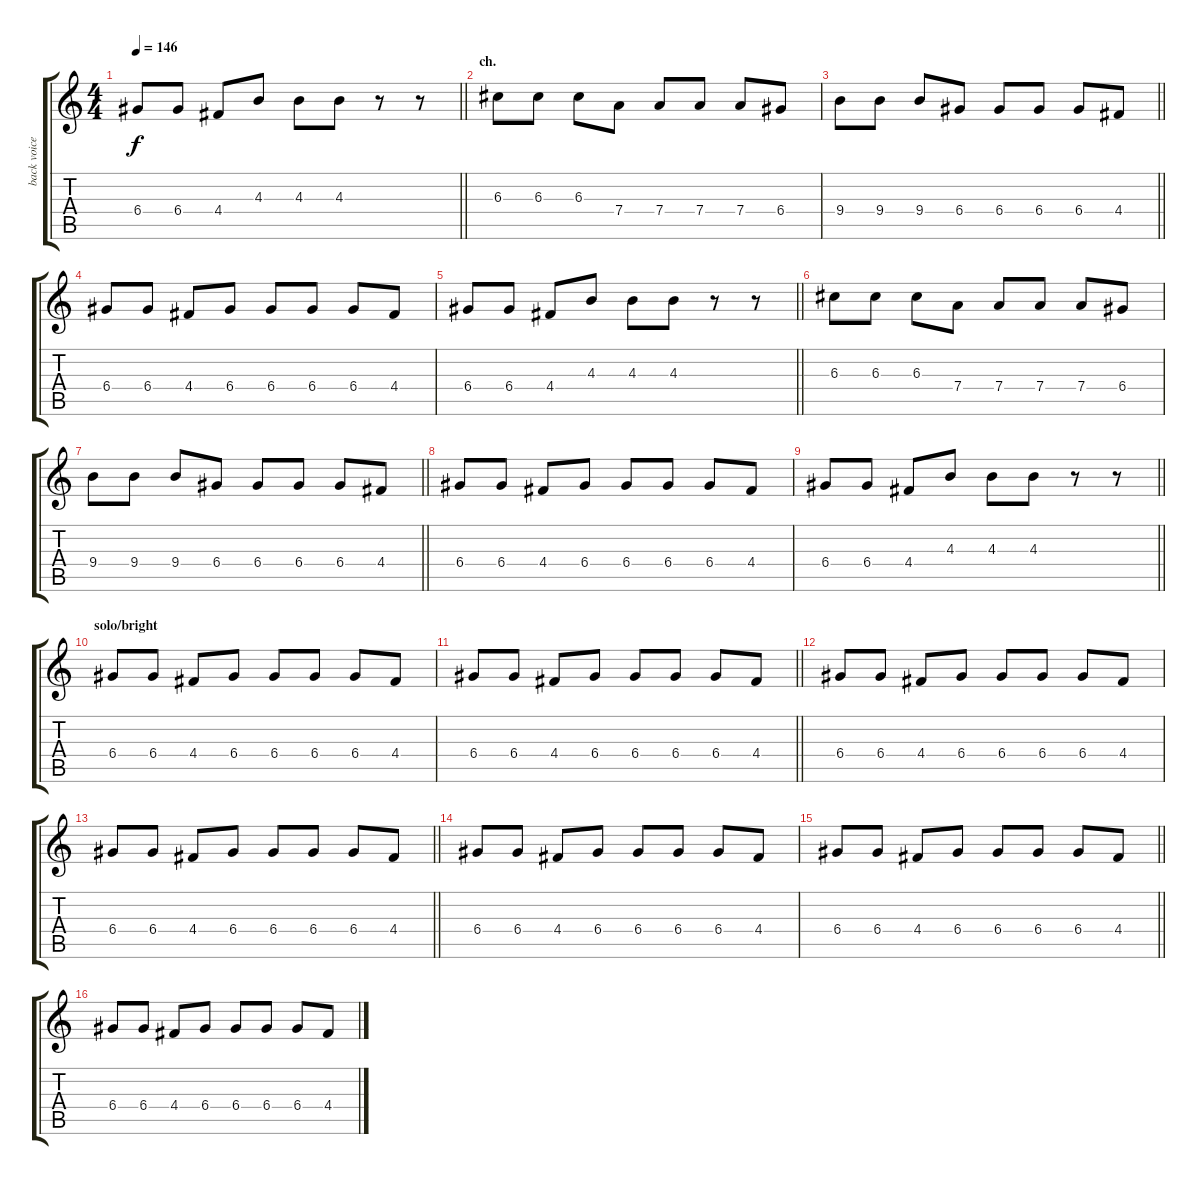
\track ("back voice" "back voice") {instrument electricguitarjazz}
\staff {score tabs}
\tuning (E4 B3 G3 D3 A2 E2) {hide}
\ts (4 4)
\tempo 146
\clef g2
\barLineRight lightlight
\ks c
6.4.8{dy f} 6.4.8 4.4.8 4.3.8 4.3.8 4.3.8 r.8 r.8 |
\section ("" "ch.")
6.3.8 6.3.8 6.3.8 7.4.8 7.4.8 7.4.8 7.4.8 6.4.8 |
\barLineRight lightlight
9.4.8 9.4.8 9.4.8 6.4.8 6.4.8 6.4.8 6.4.8 4.4.8 |
6.4.8 6.4.8 4.4.8 6.4.8 6.4.8 6.4.8 6.4.8 4.4.8 |
\barLineRight lightlight
6.4.8 6.4.8 4.4.8 4.3.8 4.3.8 4.3.8 r.8 r.8 |
6.3.8 6.3.8 6.3.8 7.4.8 7.4.8 7.4.8 7.4.8 6.4.8 |
\barLineRight lightlight
9.4.8 9.4.8 9.4.8 6.4.8 6.4.8 6.4.8 6.4.8 4.4.8 |
6.4.8 6.4.8 4.4.8 6.4.8 6.4.8 6.4.8 6.4.8 4.4.8 |
\barLineRight lightlight
6.4.8 6.4.8 4.4.8 4.3.8 4.3.8 4.3.8 r.8 r.8 |
\section ("" "solo/bright")
6.4.8 6.4.8 4.4.8 6.4.8 6.4.8 6.4.8 6.4.8 4.4.8 |
\barLineRight lightlight
6.4.8 6.4.8 4.4.8 6.4.8 6.4.8 6.4.8 6.4.8 4.4.8 |
6.4.8 6.4.8 4.4.8 6.4.8 6.4.8 6.4.8 6.4.8 4.4.8 |
\barLineRight lightlight
6.4.8 6.4.8 4.4.8 6.4.8 6.4.8 6.4.8 6.4.8 4.4.8 |
6.4.8 6.4.8 4.4.8 6.4.8 6.4.8 6.4.8 6.4.8 4.4.8 |
\barLineRight lightlight
6.4.8 6.4.8 4.4.8 6.4.8 6.4.8 6.4.8 6.4.8 4.4.8 |
6.4.8 6.4.8 4.4.8 6.4.8 6.4.8 6.4.8 6.4.8 4.4.8
